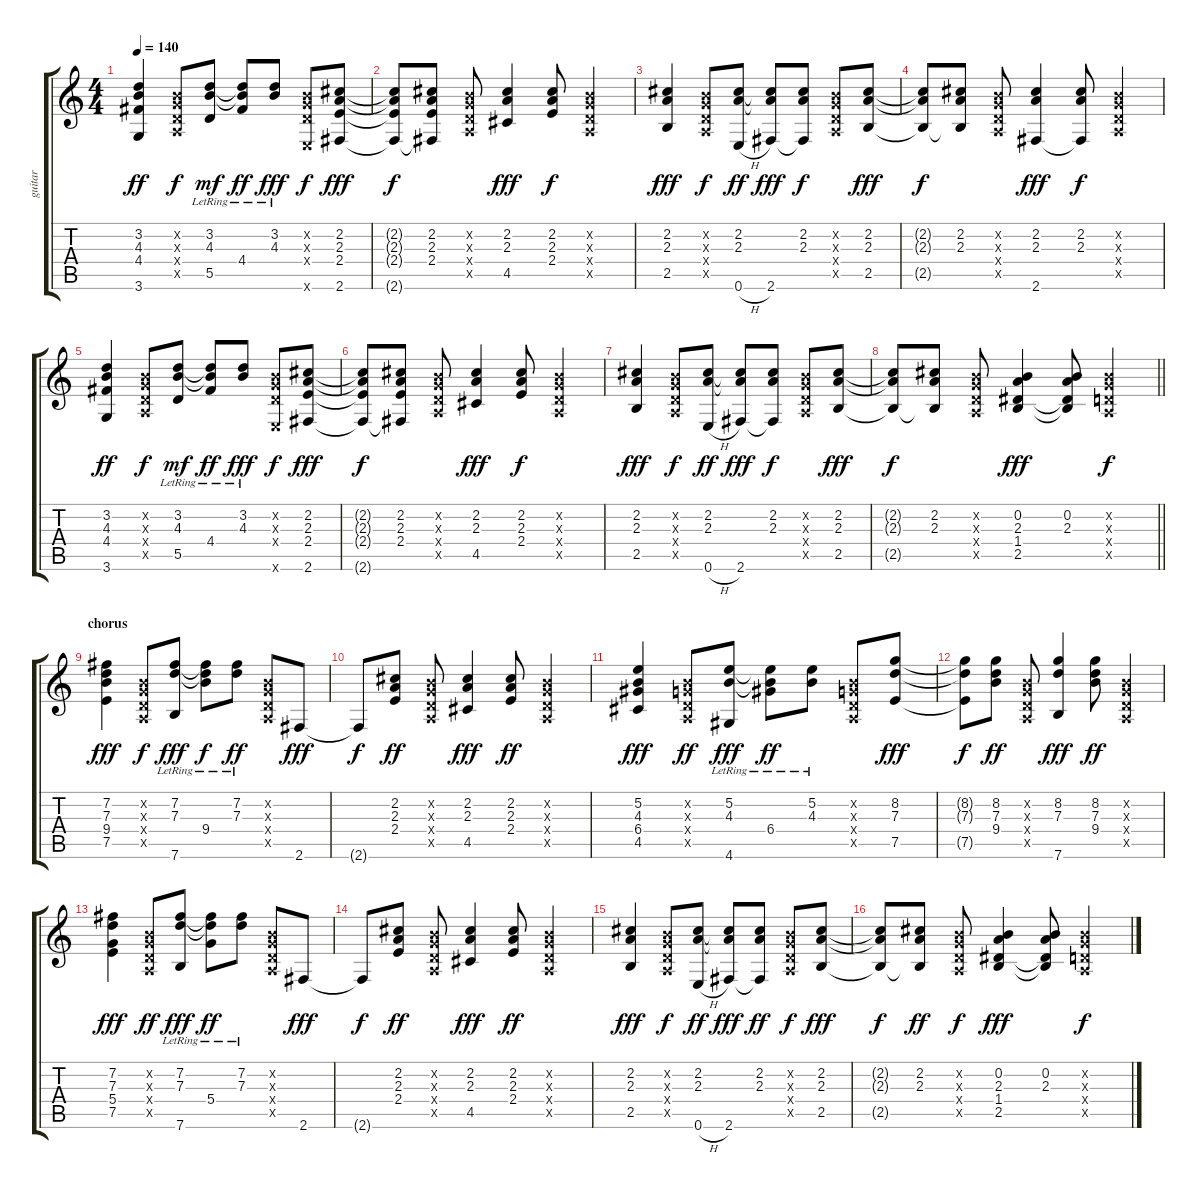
\track ("guitar" "guitar") {instrument acousticguitarnylon}
\staff {score tabs}
\tuning (E4 B3 G3 D3 A2 E2) {hide}
\ts (4 4)
\tempo 140
\clef g2
\ks c
(3.2 4.3 4.4 3.6).4{dy ff} (0.2{x} 0.3{x} 0.4{x} 0.5{x}).8{dy f} (3.2 4.3 5.5{lr}).8{dy mf} (3.2{t} 4.3{t} 4.4{lr}).8{dy ff} (3.2{lr} 4.3{lr}).8{dy fff} (0.2{x} 0.3{x} 0.4{x} 0.6{x}).8{dy f} (2.2 2.3 2.4 2.6).8{dy fff} |
(2.2{t} 2.3{t} 2.4{t} 2.6{t}).8{dy f} (2.2 2.3 2.4 2.6{t}).8 (0.2{x} 0.3{x} 0.4{x} 0.5{x}).8 (2.2 2.3 4.5).4{dy fff} (2.2 2.3 2.4).8{dy f} (0.2{x} 0.3{x} 0.4{x} 0.5{x}).4 |
(2.2 2.3 2.5).4{dy fff} (0.2{x} 0.3{x} 0.4{x} 0.5{x}).8{dy f} (2.2 2.3 0.6{h}).8{dy ff} (2.2{t} 2.3{t} 2.6).8{dy fff} (2.2 2.3 2.6{t}).8{dy f} (0.2{x} 0.3{x} 0.4{x} 0.5{x}).8 (2.2 2.3 2.5).8{dy fff} |
(2.2{t} 2.3{t} 2.5{t}).8{dy f} (2.2 2.3 2.5{t}).8 (0.2{x} 0.3{x} 0.4{x} 0.5{x}).8 (2.2 2.3 2.6).4{dy fff} (2.2 2.3 2.6{t}).8{dy f} (0.2{x} 0.3{x} 0.4{x} 0.5{x}).4 |
(3.2 4.3 4.4 3.6).4{dy ff} (0.2{x} 0.3{x} 0.4{x} 0.5{x}).8{dy f} (3.2 4.3 5.5{lr}).8{dy mf} (3.2{t} 4.3{t} 4.4{lr}).8{dy ff} (3.2{lr} 4.3{lr}).8{dy fff} (0.2{x} 0.3{x} 0.4{x} 0.6{x}).8{dy f} (2.2 2.3 2.4 2.6).8{dy fff} |
(2.2{t} 2.3{t} 2.4{t} 2.6{t}).8{dy f} (2.2 2.3 2.4 2.6{t}).8 (0.2{x} 0.3{x} 0.4{x} 0.5{x}).8 (2.2 2.3 4.5).4{dy fff} (2.2 2.3 2.4).8{dy f} (0.2{x} 0.3{x} 0.4{x} 0.5{x}).4 |
(2.2 2.3 2.5).4{dy fff} (0.2{x} 0.3{x} 0.4{x} 0.5{x}).8{dy f} (2.2 2.3 0.6{h}).8{dy ff} (2.2{t} 2.3{t} 2.6).8{dy fff} (2.2 2.3 2.6{t}).8{dy f} (0.2{x} 0.3{x} 0.4{x} 0.5{x}).8 (2.2 2.3 2.5).8{dy fff} |
\barLineRight lightlight
(2.2{t} 2.3{t} 2.5{t}).8{dy f} (2.2 2.3 2.5{t}).8 (0.2{x} 0.3{x} 0.4{x} 0.5{x}).8 (0.2 2.3 1.4 2.5).4{dy fff} (0.2 2.3 1.4{t} 2.5{t}).8 (0.2{x} 0.3{x} 0.4{x} 0.5{x}).4{dy f} |
\section ("" "chorus")
(7.2 7.3 9.4 7.5).4{dy fff} (0.2{x} 0.3{x} 0.4{x} 0.5{x}).8{dy f} (7.2{lr} 7.3{lr} 7.6{lr}).8{dy fff} (7.2{t} 7.3{t} 9.4{lr}).8{dy f} (7.2{lr} 7.3{lr}).8{dy ff} (0.2{x} 0.3{x} 0.4{x} 0.5{x}).8 2.6.8{dy fff} |
2.6{t}.8{dy f} (2.2 2.3 2.4).8{dy ff} (0.2{x} 0.3{x} 0.4{x} 0.5{x}).8 (2.2 2.3 4.5).4{dy fff} (2.2 2.3 2.4).8{dy ff} (0.2{x} 0.3{x} 0.4{x} 0.5{x}).4 |
(5.2 4.3 6.4 4.5).4{dy fff} (0.2{x} 0.3{x} 0.4{x} 0.5{x}).8{dy ff} (5.2{lr} 4.3{lr} 4.6{lr}).8{dy fff} (5.2{t} 4.3{t} 6.4{lr}).8{dy ff} (5.2{lr} 4.3{lr}).8 (0.2{x} 0.3{x} 0.4{x} 0.5{x}).8 (8.2 7.3 7.5).8{dy fff} |
(8.2{t} 7.3{t} 7.5{t}).8{dy f} (8.2 7.3 9.4).8{dy ff} (0.2{x} 0.3{x} 0.4{x} 0.5{x}).8 (8.2 7.3 7.6).4{dy fff} (8.2 7.3 9.4).8{dy ff} (0.2{x} 0.3{x} 0.4{x} 0.5{x}).4 |
(7.2 7.3 5.4 7.5).4{dy fff} (0.2{x} 0.3{x} 0.4{x} 0.5{x}).8{dy ff} (7.2{lr} 7.3{lr} 7.6{lr}).8{dy fff} (7.2{t} 7.3{t} 5.4{lr}).8{dy ff} (7.2{lr} 7.3{lr}).8 (0.2{x} 0.3{x} 0.4{x} 0.5{x}).8 2.6.8{dy fff} |
2.6{t}.8{dy f} (2.2 2.3 2.4).8{dy ff} (0.2{x} 0.3{x} 0.4{x} 0.5{x}).8 (2.2 2.3 4.5).4{dy fff} (2.2 2.3 2.4).8{dy ff} (0.2{x} 0.3{x} 0.4{x} 0.5{x}).4 |
(2.2 2.3 2.5).4{dy fff} (0.2{x} 0.3{x} 0.4{x} 0.5{x}).8{dy f} (2.2 2.3 0.6{h}).8{dy ff} (2.2{t} 2.3{t} 2.6).8{dy fff} (2.2 2.3 2.6{t}).8{dy ff} (0.2{x} 0.3{x} 0.4{x} 0.5{x}).8{dy f} (2.2 2.3 2.5).8{dy fff} |
(2.2{t} 2.3{t} 2.5{t}).8{dy f} (2.2 2.3 2.5{t}).8{dy ff} (0.2{x} 0.3{x} 0.4{x} 0.5{x}).8{dy f} (0.2 2.3 1.4 2.5).4{dy fff} (0.2 2.3 1.4{t} 2.5{t}).8 (0.2{x} 0.3{x} 0.4{x} 0.5{x}).4{dy f}
